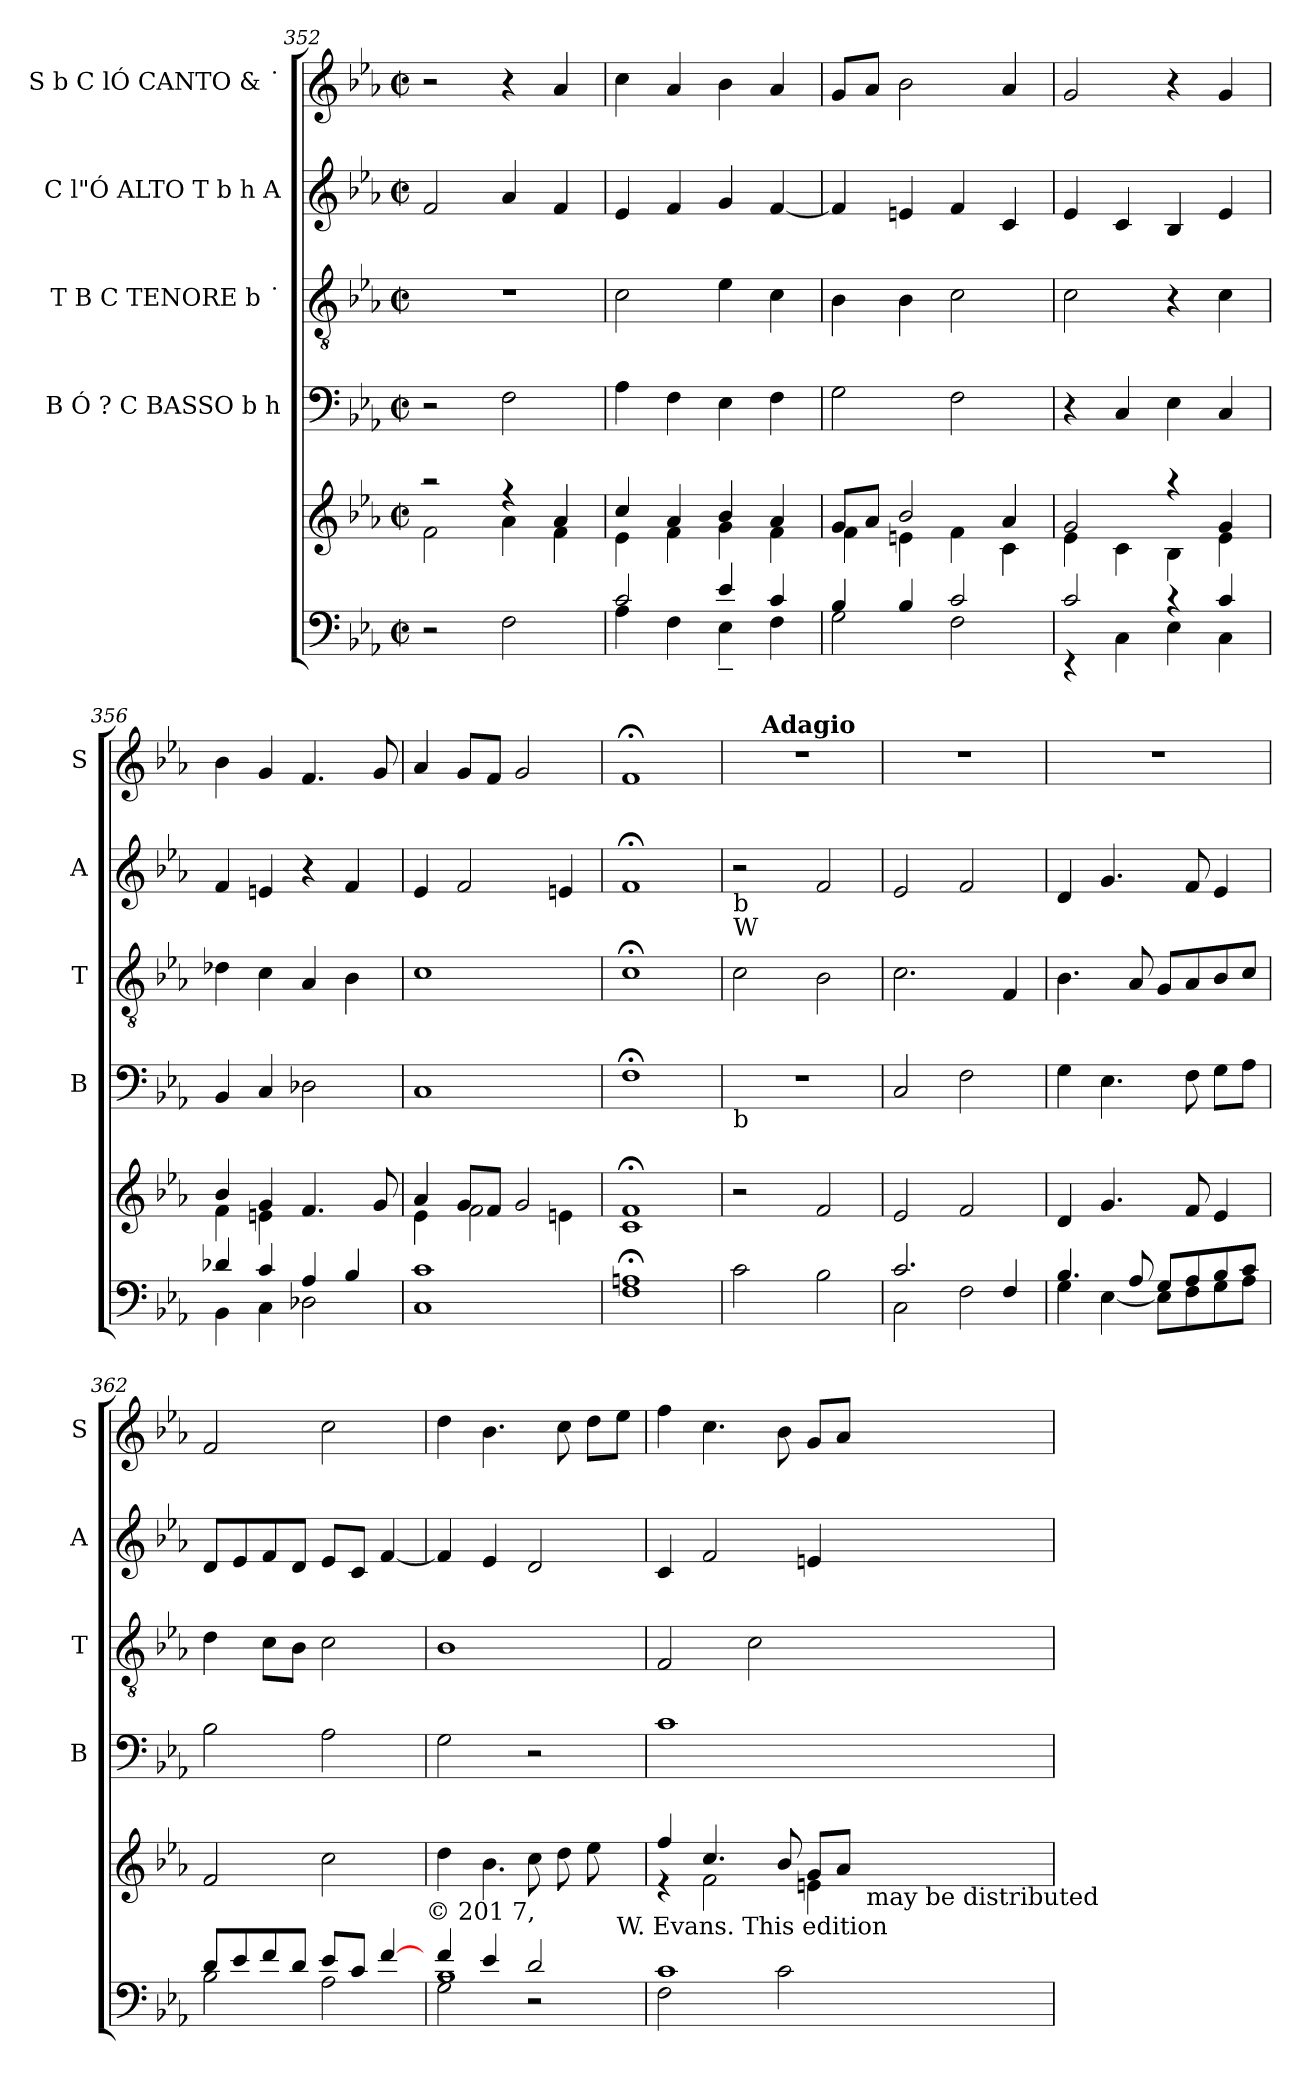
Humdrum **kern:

**kern	**kern	**kern	**kern	**kern	**kern
*part6	*part5	*part4	*part3	*part2	*part1
*staff6	*staff5	*staff4	*staff3	*staff2	*staff1
*	*	*I"B Ó ? C BASSO b h	*I"T B C TENORE b ˙	*I"C l"Ó ALTO T b h A	*I"S b C lÓ CANTO & ˙
*	*	*I'B	*I'T	*I'A	*I'S
!!LO:PB:g=z
*clefF4	*clefG2	*clefF4	*clefGv2	*clefG2	*clefG2
*k[b-e-a-]	*k[b-e-a-]	*k[b-e-a-]	*k[b-e-a-]	*k[b-e-a-]	*k[b-e-a-]
*E-:	*E-:	*E-:	*E-:	*E-:	*E-:
*M2/2	*M2/2	*M2/2	*M2/2	*M2/2	*M2/2
*met(c|)	*met(c|)	*met(c|)	*met(c|)	*met(c|)	*met(c|)
=352	=352	=352	=352	=352	=352
*	*^	*	*	*	*
2r	2raa	2f\	2r	1r	2f/	2r
2F\	4rff	4a-\	2F\	.	4a-/	4r
.	4a-/	4f\	.	.	4f/	4a-/
=353	=353	=353	=353	=353	=353	=353
*^	*	*	*	*	*	*
2c/	4A-\	4cc/	4e-\	4A-\	2c\	4e-/	4cc\
.	4F\	4a-/	4f\	4F\	.	4f/	4a-/
4e-/	4E-~<\	4b-/	4g\	4E-\	4e-\	4g/	4b-\
4c/	4F\	4a-/	4f\	4F\	4c\	[<4f/	4a-/
=354	=354	=354	=354	=354	=354	=354	=354
4B-/	2G\	8g/L	4f\	2G\	4B-\	4f/]	8g/L
.	.	8a-/J	.	.	.	.	8a-/J
4B-/	.	2b-/	4en\	.	4B-\	4en/	2b-\
2c/	2F\	.	4f\	2F\	2c\	4f/	.
.	.	4a-/	4c\	.	.	4c/	4a-/
=355	=355	=355	=355	=355	=355	=355	=355
2c/	4rEE	2g/	4e-\	4r	2c\	4e-/	2g/
.	4C\	.	4c\	4C/	.	4c/	.
4rc	4E-\	4raa	4B-\	4E-\	4r	4B-/	4r
4c/	4C\	4g/	4e-\	4C/	4c\	4e-/	4g/
!!LO:LB:g=z
=356	=356	=356	=356	=356	=356	=356	=356
4d-X/	4BB-\	4b-/	4f\	4BB-/	4d-X\	4f/	4b-\
4c/	4C\	4g/	4en\	4C/	4c\	4en/	4g/
4A-/	2D-X\	4.f/	2ryy	2D-X\	4A-/	4r	4.f/
4B-/	.	.	.	.	4B-\	4f/	.
.	.	8g/	.	.	.	.	8g/
*v	*v	*	*	*	*	*	*
=357	=357	=357	=357	=357	=357	=357
1C 1c	4a-/	4e-\	1C	1c	4e-/	4a-/
.	8g/L	2f\	.	.	2f/	8g/L
.	8f/J	.	.	.	.	8f/J
.	2g/	.	.	.	.	2g/
.	.	4en\	.	.	4en/	.
*	*v	*v	*	*	*	*
=358	=358	=358	=358	=358	=358
1F;< 1An;<	1c; 1f;	1F;<	1c;<	1f;	1f;
!!LO:PB:g=z
=359!	=359!	=359!	=359!	=359!	=359!
!	!	!	!	!	!LO:TX:b:t=W
!	!	!	!	!LO:TX:b:t=b	!
!	!	!	!	!LO:TX:b:t=W	!
!	!	!LO:TX:b:t=b	!	!	!
*	*	*	*	*	*^
2c\	2r	1r	2c\	2r	1r	8ryy
*	*	*	*	*	*MM72	*
!	!	!	!	!	!	!LO:TX:a:B:t=Adagio
.	.	.	.	.	.	2..ryy
2B-\	2f/	.	2B-\	2f/	.	.
*	*	*	*	*	*v	*v
=360	=360	=360	=360	=360	=360
*^	*	*	*	*	*
2.c/	2C\	2e-/	2C/	2.c\	2e-/	1r
.	2F\	2f/	2F\	.	2f/	.
4F/	.	.	.	4F/	.	.
=361	=361	=361	=361	=361	=361	=361
4.B-/	4G\	4d/	4G\	4.B-\	4d/	1r
.	[<4E-\	4.g/	4.E-\	.	4.g/	.
8A-/	.	.	.	8A-/	.	.
8G/L	8E-\L]	.	.	8G/L	.	.
8A-/	8F\	8f/	8F\	8A-/	8f/	.
8B-/	8G\	4e-/	8G\L	8B-/	4e-/	.
8c/J	8A-\J	.	8A-\J	8c/J	.	.
!!LO:LB:g=z
=362	=362	=362	=362	=362	=362	=362
8d/L	2B-\	2f/	2B-\	4d\	8d/L	2f/
8e-/	.	.	.	.	8e-/	.
8f/	.	.	.	8c\L	8f/	.
8d/J	.	.	.	8B-\J	8d/J	.
8e-/L	2A-\	2cc\	2A-\	2c\	8e-/L	2cc\
8c/J	.	.	.	.	8c/J	.
[>4f/	.	.	.	.	[<4f/	.
*v	*v	*	*	*	*	*
!	!LO:TX:b:t=© 201 7,	!	!	!	!
=363	=363	=363	=363	=363	=363
*^	*^	*	*	*	*
*	*^	*	*^	*	*	*	*
1B-	4f/	2G~>\	4dd\	2ryy	2.ryy	2G\	1B-	4f/]	4dd\
.	4e-/	.	4.b-\	.	.	.	.	4e-/	4.b-\
.	2d/	2r	.	8cc\	.	2r	.	2d/	.
.	.	.	8ryy	8dd\	.	.	.	.	8cc\
.	.	.	4ryy	8ryy	8ee-\	.	.	.	8dd\L
!	!	!	!	!LO:TX:b:t=W. Evans. This edition	!	!	!	!	!
.	.	.	.	8ryy	8ryy	.	.	.	8ee-\J
*	*v	*v	*	*	*	*	*	*	*
*	*	*	*v	*v	*	*	*	*
=364	=364	=364	=364	=364	=364	=364	=364
1c	2F\	4ff/	4rd	1c	2F/	4c/	4ff\
.	.	4.cc/	2f\	.	.	2f/	4.cc\
.	8ryy	.	.	.	2c\	.	.
.	2c\	8b-/	.	.	.	.	8b-\
.	.	8g/L	4en\	.	.	4en/	8g/L
.	.	8a-/J	.	.	.	.	8a-/J
!	!	!LO:TX:b:t=may be distributed	!	!	!	!	!
8ryy	.	8ryy	8ryy	8ryy	8ryy	8ryy	8ryy
*v	*v	*	*	*	*	*	*
*	*v	*v	*	*	*	*
=	=	=	=	=	=
*-	*-	*-	*-	*-	*-
